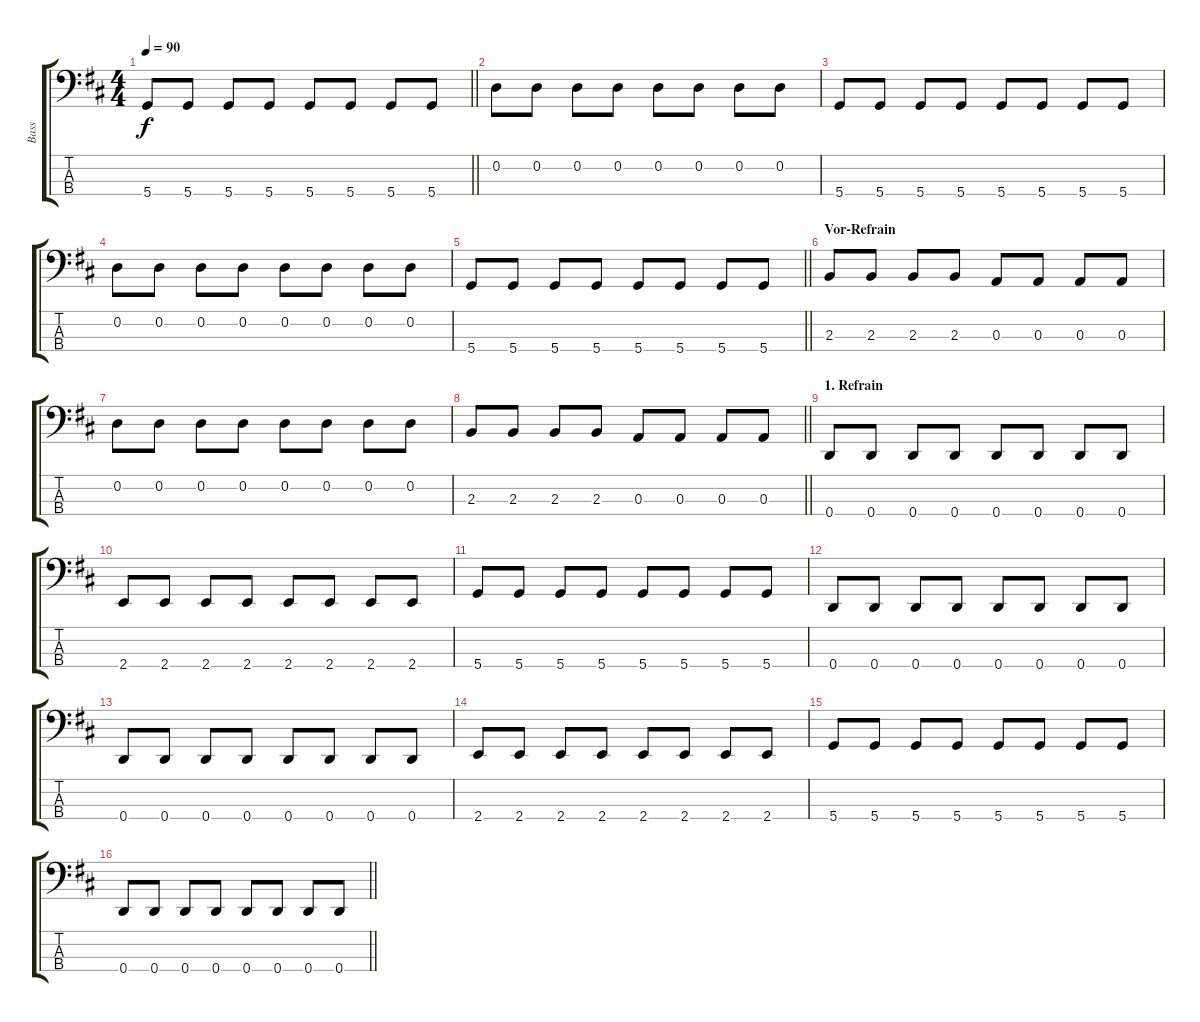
\track ("Bass" "Bass") {instrument electricbassfinger}
\staff {score tabs}
\tuning (G2 D2 A1 D1) {hide}
\ts (4 4)
\tempo 90
\clef f4
\barLineRight lightlight
\ks d
5.4.8{dy f} 5.4.8 5.4.8 5.4.8 5.4.8 5.4.8 5.4.8 5.4.8 |
0.2.8 0.2.8 0.2.8 0.2.8 0.2.8 0.2.8 0.2.8 0.2.8 |
5.4.8 5.4.8 5.4.8 5.4.8 5.4.8 5.4.8 5.4.8 5.4.8 |
0.2.8 0.2.8 0.2.8 0.2.8 0.2.8 0.2.8 0.2.8 0.2.8 |
\barLineRight lightlight
5.4.8 5.4.8 5.4.8 5.4.8 5.4.8 5.4.8 5.4.8 5.4.8 |
\section ("" "Vor-Refrain")
2.3.8 2.3.8 2.3.8 2.3.8 0.3.8 0.3.8 0.3.8 0.3.8 |
0.2.8 0.2.8 0.2.8 0.2.8 0.2.8 0.2.8 0.2.8 0.2.8 |
\barLineRight lightlight
2.3.8 2.3.8 2.3.8 2.3.8 0.3.8 0.3.8 0.3.8 0.3.8 |
\section ("" "1. Refrain")
0.4.8 0.4.8 0.4.8 0.4.8 0.4.8 0.4.8 0.4.8 0.4.8 |
2.4.8 2.4.8 2.4.8 2.4.8 2.4.8 2.4.8 2.4.8 2.4.8 |
5.4.8 5.4.8 5.4.8 5.4.8 5.4.8 5.4.8 5.4.8 5.4.8 |
0.4.8 0.4.8 0.4.8 0.4.8 0.4.8 0.4.8 0.4.8 0.4.8 |
0.4.8 0.4.8 0.4.8 0.4.8 0.4.8 0.4.8 0.4.8 0.4.8 |
2.4.8 2.4.8 2.4.8 2.4.8 2.4.8 2.4.8 2.4.8 2.4.8 |
5.4.8 5.4.8 5.4.8 5.4.8 5.4.8 5.4.8 5.4.8 5.4.8 |
\barLineRight lightlight
0.4.8 0.4.8 0.4.8 0.4.8 0.4.8 0.4.8 0.4.8 0.4.8
